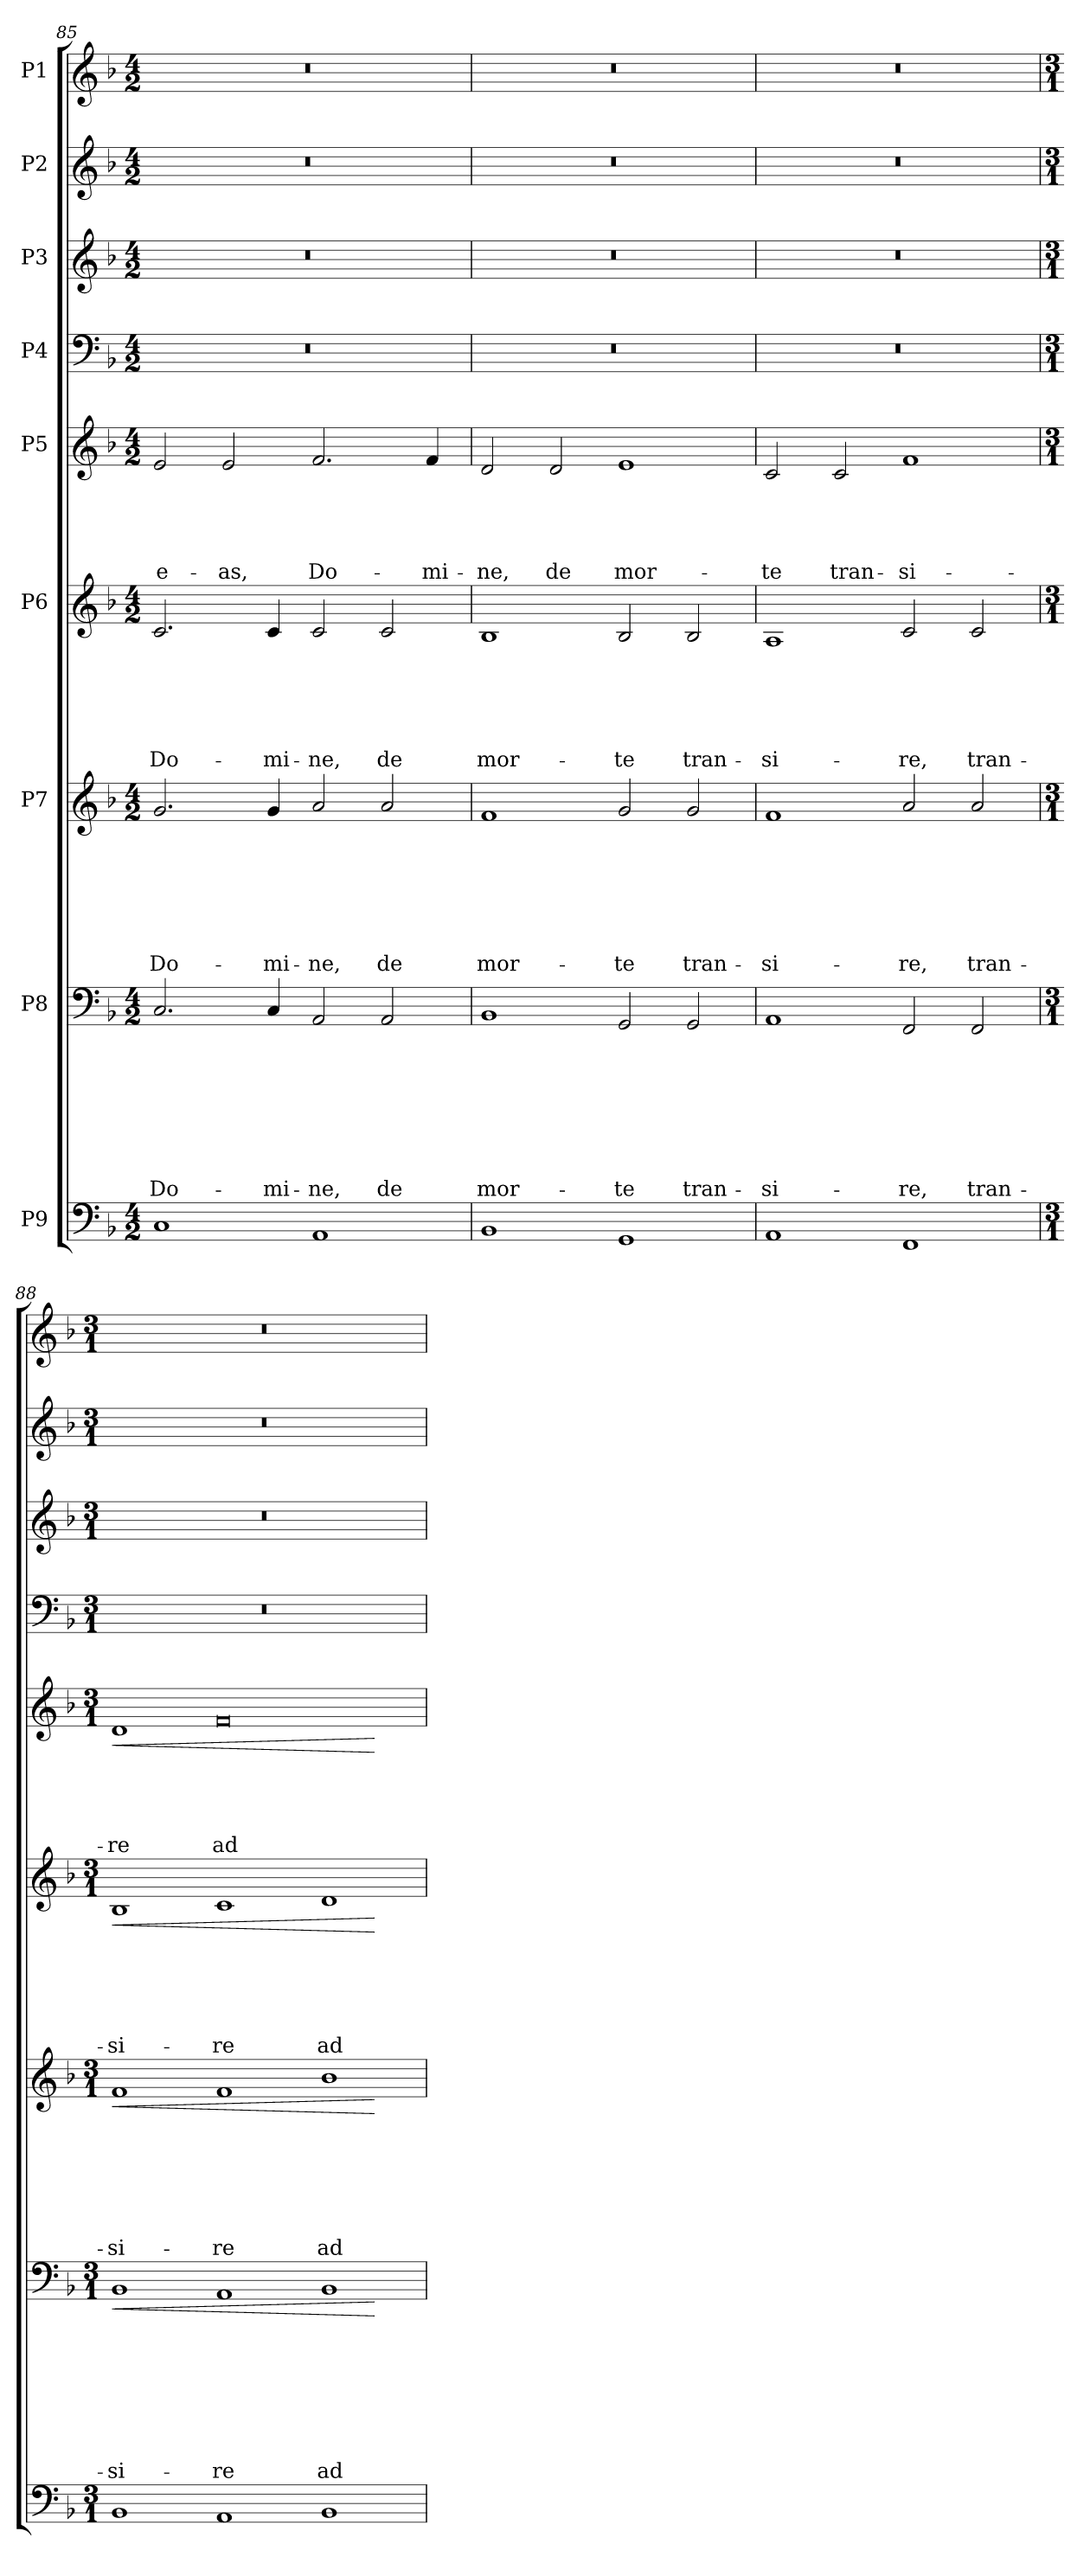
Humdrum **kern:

**kern	**kern	**text	**text	**text	**text	**text	**text	**text	**text	**dynam	**kern	**text	**text	**text	**text	**text	**text	**text	**dynam	**kern	**text	**text	**text	**text	**text	**text	**dynam	**kern	**text	**text	**text	**text	**text	**dynam	**kern	**kern	**kern	**kern
*part9	*part8	*part8	*part8	*part8	*part8	*part8	*part8	*part8	*part8	*part8	*part7	*part7	*part7	*part7	*part7	*part7	*part7	*part7	*part7	*part6	*part6	*part6	*part6	*part6	*part6	*part6	*part6	*part5	*part5	*part5	*part5	*part5	*part5	*part5	*part4	*part3	*part2	*part1
*staff9	*staff8	*staff8	*staff8	*staff8	*staff8	*staff8	*staff8	*staff8	*staff8	*staff8	*staff7	*staff7	*staff7	*staff7	*staff7	*staff7	*staff7	*staff7	*staff7	*staff6	*staff6	*staff6	*staff6	*staff6	*staff6	*staff6	*staff6	*staff5	*staff5	*staff5	*staff5	*staff5	*staff5	*staff5	*staff4	*staff3	*staff2	*staff1
*I"P9	*I"P8	*	*	*	*	*	*	*	*	*	*I"P7	*	*	*	*	*	*	*	*	*I"P6	*	*	*	*	*	*	*	*I"P5	*	*	*	*	*	*	*I"P4	*I"P3	*I"P2	*I"P1
*clefF4	*clefF4	*	*	*	*	*	*	*	*	*	*clefG2	*	*	*	*	*	*	*	*	*clefG2	*	*	*	*	*	*	*	*clefG2	*	*	*	*	*	*	*clefF4	*clefG2	*clefG2	*clefG2
*	*	*	*	*	*	*	*	*	*	*	*ITrd7c12	*	*	*	*	*	*	*	*	*	*	*	*	*	*	*	*	*	*	*	*	*	*	*	*	*ITrd7c12	*	*
*k[b-]	*k[b-]	*	*	*	*	*	*	*	*	*	*k[b-]	*	*	*	*	*	*	*	*	*k[b-]	*	*	*	*	*	*	*	*k[b-]	*	*	*	*	*	*	*k[b-]	*k[b-]	*k[b-]	*k[b-]
*F:	*F:	*	*	*	*	*	*	*	*	*	*F:	*	*	*	*	*	*	*	*	*F:	*	*	*	*	*	*	*	*F:	*	*	*	*	*	*	*F:	*F:	*F:	*F:
*M4/2	*M4/2	*	*	*	*	*	*	*	*	*	*M4/2	*	*	*	*	*	*	*	*	*M4/2	*	*	*	*	*	*	*	*M4/2	*	*	*	*	*	*	*M4/2	*M4/2	*M4/2	*M4/2
=85	=85	=85	=85	=85	=85	=85	=85	=85	=85	=85	=85	=85	=85	=85	=85	=85	=85	=85	=85	=85	=85	=85	=85	=85	=85	=85	=85	=85	=85	=85	=85	=85	=85	=85	=85	=85	=85	=85
!	!	!	!	!	!	!	!	!	!LO:LY:b	!	!	!	!	!	!	!	!	!LO:LY:b	!	!	!	!	!	!	!	!LO:LY:b	!	!	!	!	!	!	!LO:LY:b	!	!LO:N:vis=1	!LO:N:vis=1	!LO:N:vis=1	!LO:N:vis=1
1C	2.C/	.	.	.	.	.	.	.	Do-	.	2.G/	.	.	.	.	.	.	Do-	.	2.c/	.	.	.	.	.	Do-	.	2e/	.	.	.	.	e-	.	0r	0r	0r	0r
!	!	!	!	!	!	!	!	!	!	!	!	!	!	!	!	!	!	!	!	!	!	!	!	!	!	!	!	!	!	!	!	!	!LO:LY:b	!	!	!	!	!
.	.	.	.	.	.	.	.	.	.	.	.	.	.	.	.	.	.	.	.	.	.	.	.	.	.	.	.	2e/	.	.	.	.	-as,	.	.	.	.	.
!	!	!	!	!	!	!	!	!	!LO:LY:b	!	!	!	!	!	!	!	!	!LO:LY:b	!	!	!	!	!	!	!	!LO:LY:b	!	!	!	!	!	!	!	!	!	!	!	!
.	4C/	.	.	.	.	.	.	.	-mi-	.	4G/	.	.	.	.	.	.	-mi-	.	4c/	.	.	.	.	.	-mi-	.	.	.	.	.	.	.	.	.	.	.	.
!	!	!	!	!	!	!	!	!	!LO:LY:b	!	!	!	!	!	!	!	!	!LO:LY:b	!	!	!	!	!	!	!	!LO:LY:b	!	!	!	!	!	!	!LO:LY:b	!	!	!	!	!
1AA	2AA/	.	.	.	.	.	.	.	-ne,	.	2A/	.	.	.	.	.	.	-ne,	.	2c/	.	.	.	.	.	-ne,	.	2.f/	.	.	.	.	Do-	.	.	.	.	.
!	!	!	!	!	!	!	!	!	!LO:LY:b	!	!	!	!	!	!	!	!	!LO:LY:b	!	!	!	!	!	!	!	!LO:LY:b	!	!	!	!	!	!	!	!	!	!	!	!
.	2AA/	.	.	.	.	.	.	.	de	.	2A/	.	.	.	.	.	.	de	.	2c/	.	.	.	.	.	de	.	.	.	.	.	.	.	.	.	.	.	.
!	!	!	!	!	!	!	!	!	!	!	!	!	!	!	!	!	!	!	!	!	!	!	!	!	!	!	!	!	!	!	!	!	!LO:LY:b	!	!	!	!	!
.	.	.	.	.	.	.	.	.	.	.	.	.	.	.	.	.	.	.	.	.	.	.	.	.	.	.	.	4f/	.	.	.	.	-mi-	.	.	.	.	.
!!LO:PB:g=z
=86	=86	=86	=86	=86	=86	=86	=86	=86	=86	=86	=86	=86	=86	=86	=86	=86	=86	=86	=86	=86	=86	=86	=86	=86	=86	=86	=86	=86	=86	=86	=86	=86	=86	=86	=86	=86	=86	=86
!	!	!	!	!	!	!	!	!	!LO:LY:b	!	!	!	!	!	!	!	!	!LO:LY:b	!	!	!	!	!	!	!	!LO:LY:b	!	!	!	!	!	!	!LO:LY:b	!	!LO:N:vis=1	!LO:N:vis=1	!LO:N:vis=1	!LO:N:vis=1
1BB-	1BB-	.	.	.	.	.	.	.	mor-	.	1F	.	.	.	.	.	.	mor-	.	1B-	.	.	.	.	.	mor-	.	2d/	.	.	.	.	-ne,	.	0r	0r	0r	0r
!	!	!	!	!	!	!	!	!	!	!	!	!	!	!	!	!	!	!	!	!	!	!	!	!	!	!	!	!	!	!	!	!	!LO:LY:b	!	!	!	!	!
.	.	.	.	.	.	.	.	.	.	.	.	.	.	.	.	.	.	.	.	.	.	.	.	.	.	.	.	2d/	.	.	.	.	de	.	.	.	.	.
!	!	!	!	!	!	!	!	!	!LO:LY:b	!	!	!	!	!	!	!	!	!LO:LY:b	!	!	!	!	!	!	!	!LO:LY:b	!	!	!	!	!	!	!LO:LY:b	!	!	!	!	!
1GG	2GG/	.	.	.	.	.	.	.	-te	.	2G/	.	.	.	.	.	.	-te	.	2B-/	.	.	.	.	.	-te	.	1e	.	.	.	.	mor-	.	.	.	.	.
!	!	!	!	!	!	!	!	!	!LO:LY:b	!	!	!	!	!	!	!	!	!LO:LY:b	!	!	!	!	!	!	!	!LO:LY:b	!	!	!	!	!	!	!	!	!	!	!	!
.	2GG/	.	.	.	.	.	.	.	tran-	.	2G/	.	.	.	.	.	.	tran-	.	2B-/	.	.	.	.	.	tran-	.	.	.	.	.	.	.	.	.	.	.	.
=87	=87	=87	=87	=87	=87	=87	=87	=87	=87	=87	=87	=87	=87	=87	=87	=87	=87	=87	=87	=87	=87	=87	=87	=87	=87	=87	=87	=87	=87	=87	=87	=87	=87	=87	=87	=87	=87	=87
!	!	!	!	!	!	!	!	!	!LO:LY:b	!	!	!	!	!	!	!	!	!LO:LY:b	!	!	!	!	!	!	!	!LO:LY:b	!	!	!	!	!	!	!LO:LY:b	!	!LO:N:vis=1	!LO:N:vis=1	!LO:N:vis=1	!LO:N:vis=1
1AA	1AA	.	.	.	.	.	.	.	-si-	.	1F	.	.	.	.	.	.	-si-	.	1A	.	.	.	.	.	-si-	.	2c/	.	.	.	.	-te	.	0r	0r	0r	0r
!	!	!	!	!	!	!	!	!	!	!	!	!	!	!	!	!	!	!	!	!	!	!	!	!	!	!	!	!	!	!	!	!	!LO:LY:b	!	!	!	!	!
.	.	.	.	.	.	.	.	.	.	.	.	.	.	.	.	.	.	.	.	.	.	.	.	.	.	.	.	2c/	.	.	.	.	tran-	.	.	.	.	.
!	!	!	!	!	!	!	!	!	!LO:LY:b	!	!	!	!	!	!	!	!	!LO:LY:b	!	!	!	!	!	!	!	!LO:LY:b	!	!	!	!	!	!	!LO:LY:b	!	!	!	!	!
1FF	2FF/	.	.	.	.	.	.	.	-re,	.	2A/	.	.	.	.	.	.	-re,	.	2c/	.	.	.	.	.	-re,	.	1f	.	.	.	.	-si-	.	.	.	.	.
!	!	!	!	!	!	!	!	!	!LO:LY:b	!	!	!	!	!	!	!	!	!LO:LY:b	!	!	!	!	!	!	!	!LO:LY:b	!	!	!	!	!	!	!	!	!	!	!	!
.	2FF/	.	.	.	.	.	.	.	tran-	.	2A/	.	.	.	.	.	.	tran-	.	2c/	.	.	.	.	.	tran-	.	.	.	.	.	.	.	.	.	.	.	.
=88	=88	=88	=88	=88	=88	=88	=88	=88	=88	=88	=88	=88	=88	=88	=88	=88	=88	=88	=88	=88	=88	=88	=88	=88	=88	=88	=88	=88	=88	=88	=88	=88	=88	=88	=88	=88	=88	=88
*M3/1	*M3/1	*	*	*	*	*	*	*	*	*	*M3/1	*	*	*	*	*	*	*	*	*M3/1	*	*	*	*	*	*	*	*M3/1	*	*	*	*	*	*	*M3/1	*M3/1	*M3/1	*M3/1
!	!	!	!	!	!	!	!	!	!LO:LY:b	!LO:HP:b	!	!	!	!	!	!	!	!LO:LY:b	!LO:HP:b	!	!	!	!	!	!	!LO:LY:b	!LO:HP:b	!	!	!	!	!	!LO:LY:b	!LO:HP:b	!LO:N:vis=1	!LO:N:vis=1	!LO:N:vis=1	!LO:N:vis=1
1BB-	1BB-	.	.	.	.	.	.	.	-si-	<	1F	.	.	.	.	.	.	-si-	<	1B-	.	.	.	.	.	-si-	<	1d	.	.	.	.	-re	<	0.r	0.r	0.r	0.r
!	!	!	!	!	!	!	!	!	!LO:LY:b	!	!	!	!	!	!	!	!	!LO:LY:b	!	!	!	!	!	!	!	!LO:LY:b	!	!	!	!	!	!	!LO:LY:b	!	!	!	!	!
1AA	1AA	.	.	.	.	.	.	.	-re	.	1F	.	.	.	.	.	.	-re	.	1c	.	.	.	.	.	-re	.	0f	.	.	.	.	ad	.	.	.	.	.
!	!	!	!	!	!	!	!	!	!LO:LY:b	!	!	!	!	!	!	!	!	!LO:LY:b	!	!	!	!	!	!	!	!LO:LY:b	!	!	!	!	!	!	!	!	!	!	!	!
1BB-	1BB-	.	.	.	.	.	.	.	ad	.	1B-	.	.	.	.	.	.	ad	.	1d	.	.	.	.	.	ad	.	.	.	.	.	.	.	.	.	.	.	.
.	.	.	.	.	.	.	.	.	.	[	.	.	.	.	.	.	.	.	[	.	.	.	.	.	.	.	[	.	.	.	.	.	.	[	.	.	.	.
=	=	=	=	=	=	=	=	=	=	=	=	=	=	=	=	=	=	=	=	=	=	=	=	=	=	=	=	=	=	=	=	=	=	=	=	=	=	=
*-	*-	*-	*-	*-	*-	*-	*-	*-	*-	*-	*-	*-	*-	*-	*-	*-	*-	*-	*-	*-	*-	*-	*-	*-	*-	*-	*-	*-	*-	*-	*-	*-	*-	*-	*-	*-	*-	*-
